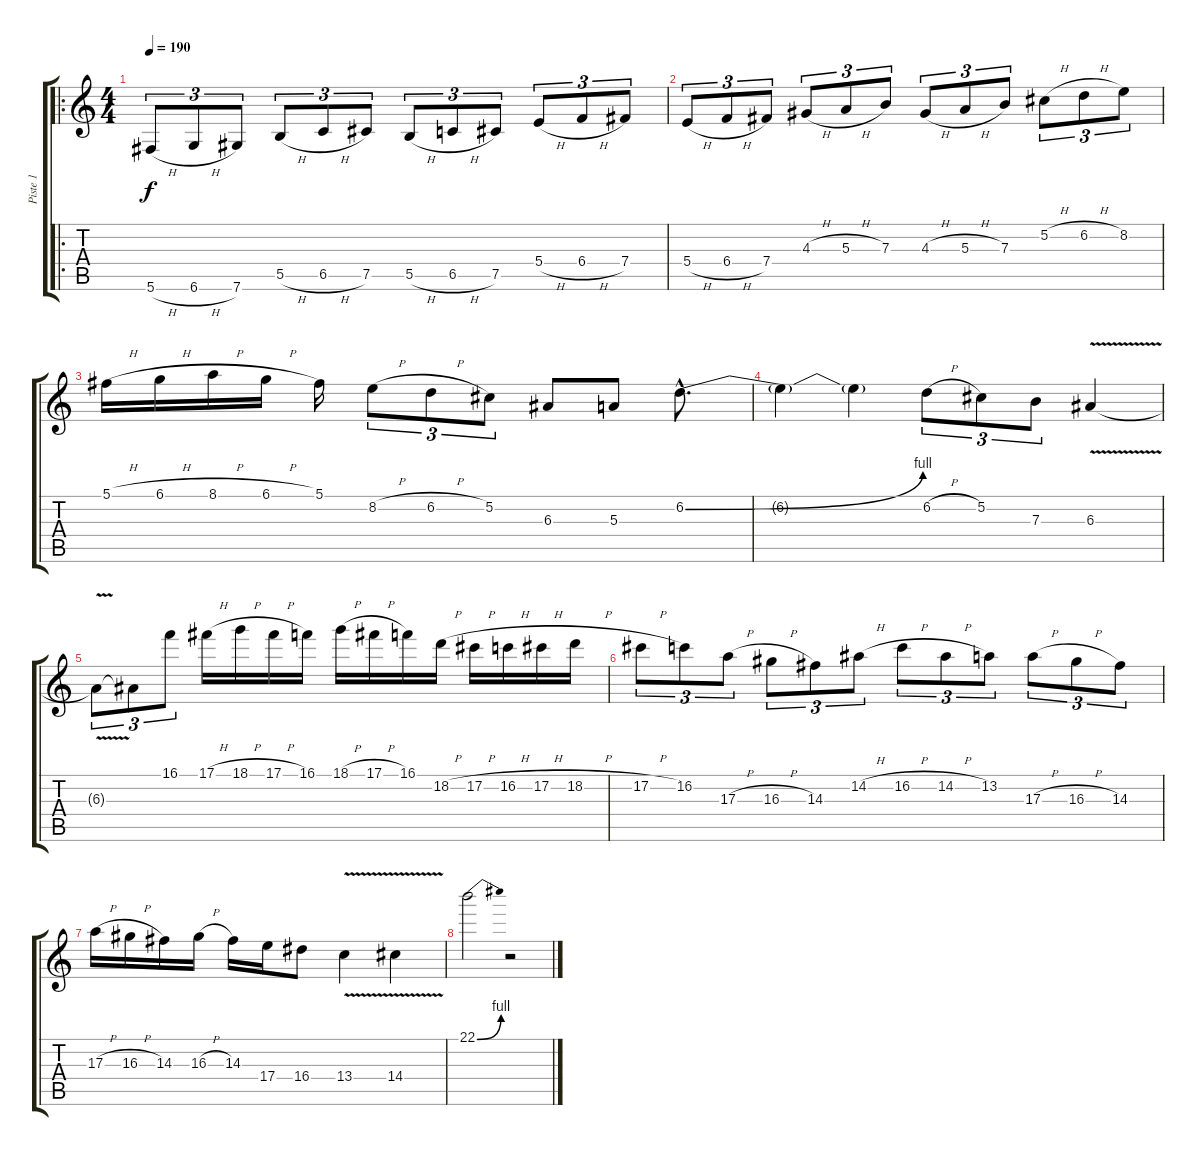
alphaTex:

\track ("Piste 1" "Piste 1") {instrument distortionguitar}
\staff {score tabs}
\tuning (Db4 Ab3 E3 B2 Gb2 Db2) {hide}
\ro
\ts (4 4)
\tempo 190
\clef g2
\ks c
5.6{h}.8{tu (3 2) dy f} 6.6{h}.8{tu (3 2)} 7.6.8{tu (3 2)} 5.5{h}.8{tu (3 2)} 6.5{h}.8{tu (3 2)} 7.5.8{tu (3 2)} 5.5{h}.8{tu (3 2)} 6.5{h}.8{tu (3 2)} 7.5.8{tu (3 2)} 5.4{h}.8{tu (3 2)} 6.4{h}.8{tu (3 2)} 7.4.8{tu (3 2)} |
5.4{h}.8{tu (3 2)} 6.4{h}.8{tu (3 2)} 7.4.8{tu (3 2)} 4.3{h}.8{tu (3 2)} 5.3{h}.8{tu (3 2)} 7.3.8{tu (3 2)} 4.3{h}.8{tu (3 2)} 5.3{h}.8{tu (3 2)} 7.3.8{tu (3 2)} 5.2{h}.8{tu (3 2)} 6.2{h}.8{tu (3 2)} 8.2.8{tu (3 2)} |
5.1{h}.16 6.1{h}.16 8.1{h}.16 6.1{h}.16 5.1.16 8.2{h}.8{tu (3 2)} 6.2{h}.8{tu (3 2)} 5.2.8{tu (3 2)} 6.3.8 5.3.8 6.2{be (bend 0 0 60 4) hac}.8{d} |
6.2{t}.4 6.2{t}.4 6.2{h}.8{tu (3 2)} 5.2.8{tu (3 2)} 7.3.8{tu (3 2)} 6.3{v}.4 |
6.3{t}.8{tu (3 2)} 6.3{t}.8{tu (3 2)} 16.1.8{tu (3 2)} 17.1{h}.16 18.1{h}.16 17.1{h}.16 16.1.16 18.1{h}.16 17.1{h}.16 16.1.16 18.2{h}.16 17.2{h}.16 16.2{h}.16 17.2{h}.16 18.2{h}.16 |
17.2{h}.8{tu (3 2)} 16.2.8{tu (3 2)} 17.3{h}.8{tu (3 2)} 16.3{h}.8{tu (3 2)} 14.3.8{tu (3 2)} 14.2{h}.8{tu (3 2)} 16.2{h}.8{tu (3 2)} 14.2{h}.8{tu (3 2)} 13.2.8{tu (3 2)} 17.3{h}.8{tu (3 2)} 16.3{h}.8{tu (3 2)} 14.3.8{tu (3 2)} |
17.3{h}.16 16.3{h}.16 14.3.16 16.3{h}.16 14.3.16 17.4.16 16.4.8 13.4{v}.4 14.4{v}.4 |
22.1{be (bend 0 0 60 4)}.2 r.2
